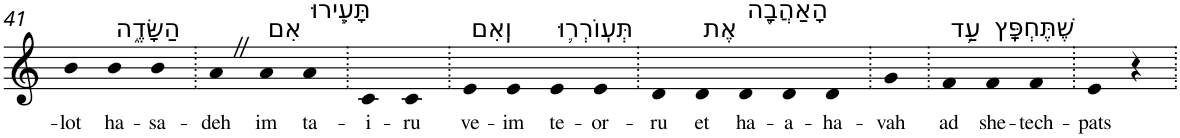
**kern	**text
*part1	*part1
*staff1	*staff1
*I"Piano	*
*I'Pno	*
!!LO:PB:g=z
*clefG2	*
*k[]	*
=41	=41
!	!LO:LY:b
4b	-lot
!LO:TX:a:t=הַשָּׂדֶ֑ה	!
!	!LO:LY:b
4b	ha-
!	!LO:LY:b
4b	-sa-
=42.	=42.
!	!LO:LY:b
4aZ	-deh
!LO:TX:a:t=אִם	!
!	!LO:LY:b
4a	im
!LO:TX:a:t=תָּעִ֧ירוּ	!
!	!LO:LY:b
4a	ta-
=43.	=43.
!	!LO:LY:b
4c	-i-
!	!LO:LY:b
4c	-ru
=44.	=44.
!LO:TX:a:t=וְֽאִם	!
!	!LO:LY:b
4e	ve-
!	!LO:LY:b
4e	-im
!LO:TX:a:t=תְּעֽוֹרְר֛וּ	!
!	!LO:LY:b
4e	te-
!	!LO:LY:b
4e	-or-
=45.	=45.
!	!LO:LY:b
4d	-ru
!LO:TX:a:t=אֶת	!
!	!LO:LY:b
4d	et
!LO:TX:a:t=הָאַהֲבָ֖ה	!
!	!LO:LY:b
4d	ha-
!	!LO:LY:b
4d	-a-
!	!LO:LY:b
4d	-ha-
=46.	=46.
!	!LO:LY:b
4g	-vah
=47.	=47.
!LO:TX:a:t=עַ֥ד	!
!	!LO:LY:b
4f	ad
!LO:TX:a:t=שֶׁתֶּחְפָּֽץ	!
!	!LO:LY:b
4f	she-
!	!LO:LY:b
4f	-tech-
=48.	=48.
!	!LO:LY:b
4e	-pats
4r	.
=.	=.
*-	*-
